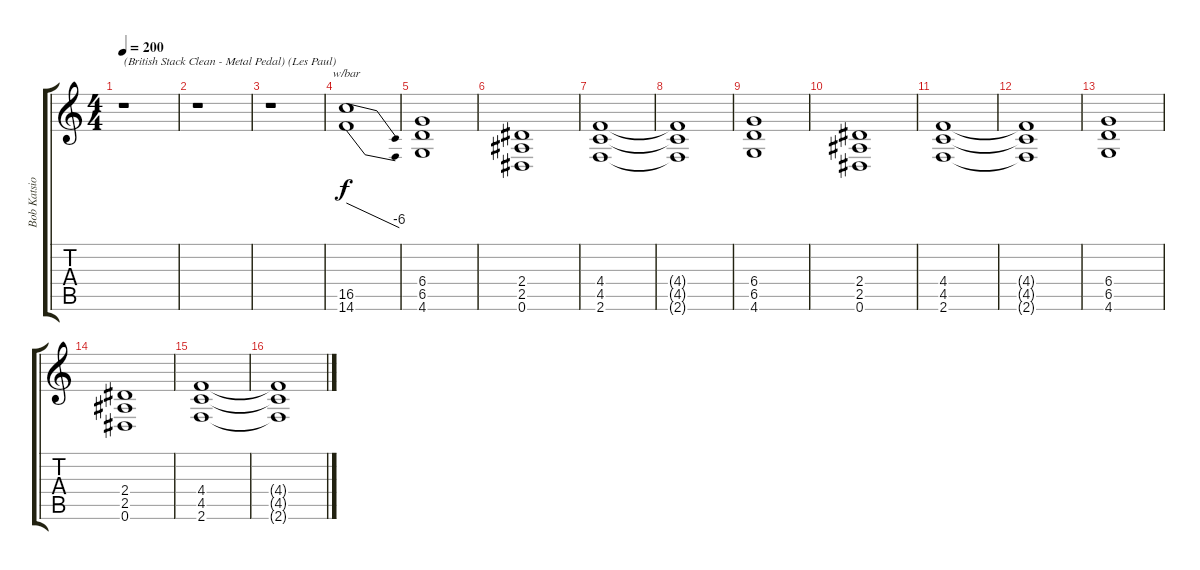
\track ("Bob Katsionis - Rhythm" "Bob Katsio") {instrument distortionguitar}
\staff {score tabs}
\tuning (Eb4 Bb3 Gb3 Db3 Ab2 Eb2) {hide}
\ts (4 4)
\tempo 200
\clef g2
\ks c
r.1{txt "(British Stack Clean - Metal Pedal) (Les Paul)" dy f instrument distortionguitar} |
r.1 |
r.1 |
(16.5 14.6).1{tbe (dive default 0 0 60 -24)} |
(6.4 6.5 4.6).1 |
(2.4 2.5 0.6).1 |
(4.4 4.5 2.6).1 |
(4.4{t} 4.5{t} 2.6{t}).1 |
(6.4 6.5 4.6).1 |
(2.4 2.5 0.6).1 |
(4.4 4.5 2.6).1 |
(4.4{t} 4.5{t} 2.6{t}).1 |
(6.4 6.5 4.6).1 |
(2.4 2.5 0.6).1 |
(4.4 4.5 2.6).1 |
(4.4{t} 4.5{t} 2.6{t}).1
